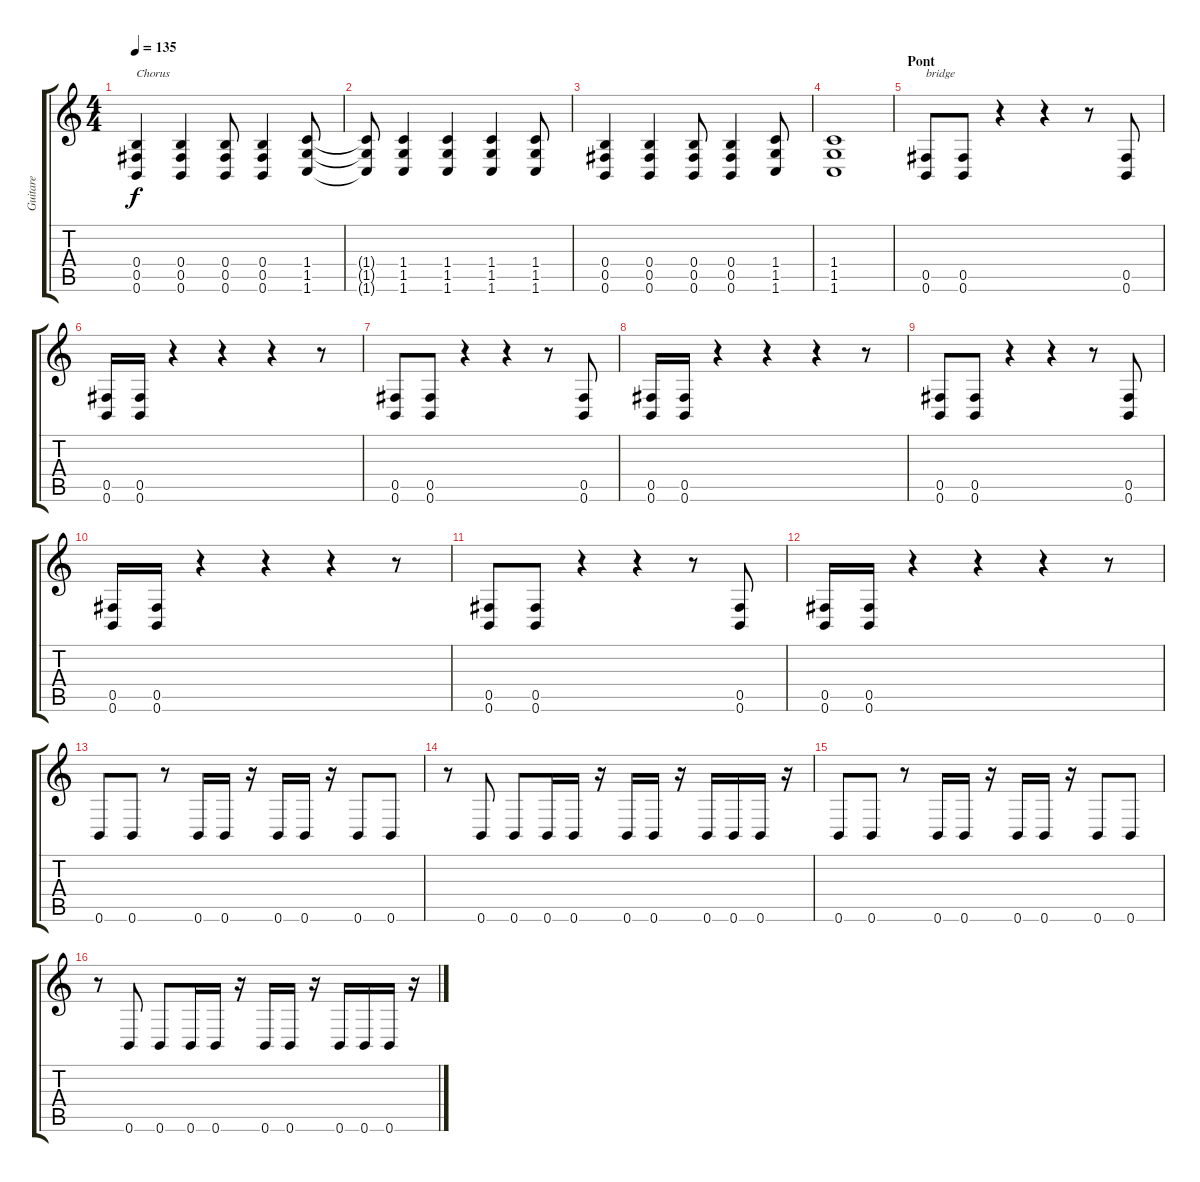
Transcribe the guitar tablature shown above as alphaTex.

\track ("Guitare" "Guitare") {instrument distortionguitar}
\staff {score tabs}
\tuning (Db4 Ab3 E3 B2 Gb2 B1) {hide}
\ts (4 4)
\tempo 135
\clef g2
\ks c
(0.4 0.5 0.6).4{txt "Chorus" dy f} (0.4 0.5 0.6).4 (0.4 0.5 0.6).8 (0.4 0.5 0.6).4 (1.4 1.5 1.6).8 |
(1.4{t} 1.5{t} 1.6{t}).8 (1.4 1.5 1.6).4 (1.4 1.5 1.6).4 (1.4 1.5 1.6).4 (1.4 1.5 1.6).8 |
(0.4 0.5 0.6).4 (0.4 0.5 0.6).4 (0.4 0.5 0.6).8 (0.4 0.5 0.6).4 (1.4 1.5 1.6).8 |
(1.4 1.5 1.6).1 |
\section ("" "Pont")
(0.5 0.6).8{txt "bridge"} (0.5 0.6).8 r.4 r.4 r.8 (0.5 0.6).8 |
(0.5 0.6).16 (0.5 0.6).16 r.4 r.4 r.4 r.8 |
(0.5 0.6).8 (0.5 0.6).8 r.4 r.4 r.8 (0.5 0.6).8 |
(0.5 0.6).16 (0.5 0.6).16 r.4 r.4 r.4 r.8 |
(0.5 0.6).8 (0.5 0.6).8 r.4 r.4 r.8 (0.5 0.6).8 |
(0.5 0.6).16 (0.5 0.6).16 r.4 r.4 r.4 r.8 |
(0.5 0.6).8 (0.5 0.6).8 r.4 r.4 r.8 (0.5 0.6).8 |
(0.5 0.6).16 (0.5 0.6).16 r.4 r.4 r.4 r.8 |
0.6.8 0.6.8 r.8 0.6.16 0.6.16 r.16 0.6.16 0.6.16 r.16 0.6.8 0.6.8 |
r.8 0.6.8 0.6.8 0.6.16 0.6.16 r.16 0.6.16 0.6.16 r.16 0.6.16 0.6.16 0.6.16 r.16 |
0.6.8 0.6.8 r.8 0.6.16 0.6.16 r.16 0.6.16 0.6.16 r.16 0.6.8 0.6.8 |
r.8 0.6.8 0.6.8 0.6.16 0.6.16 r.16 0.6.16 0.6.16 r.16 0.6.16 0.6.16 0.6.16 r.16
